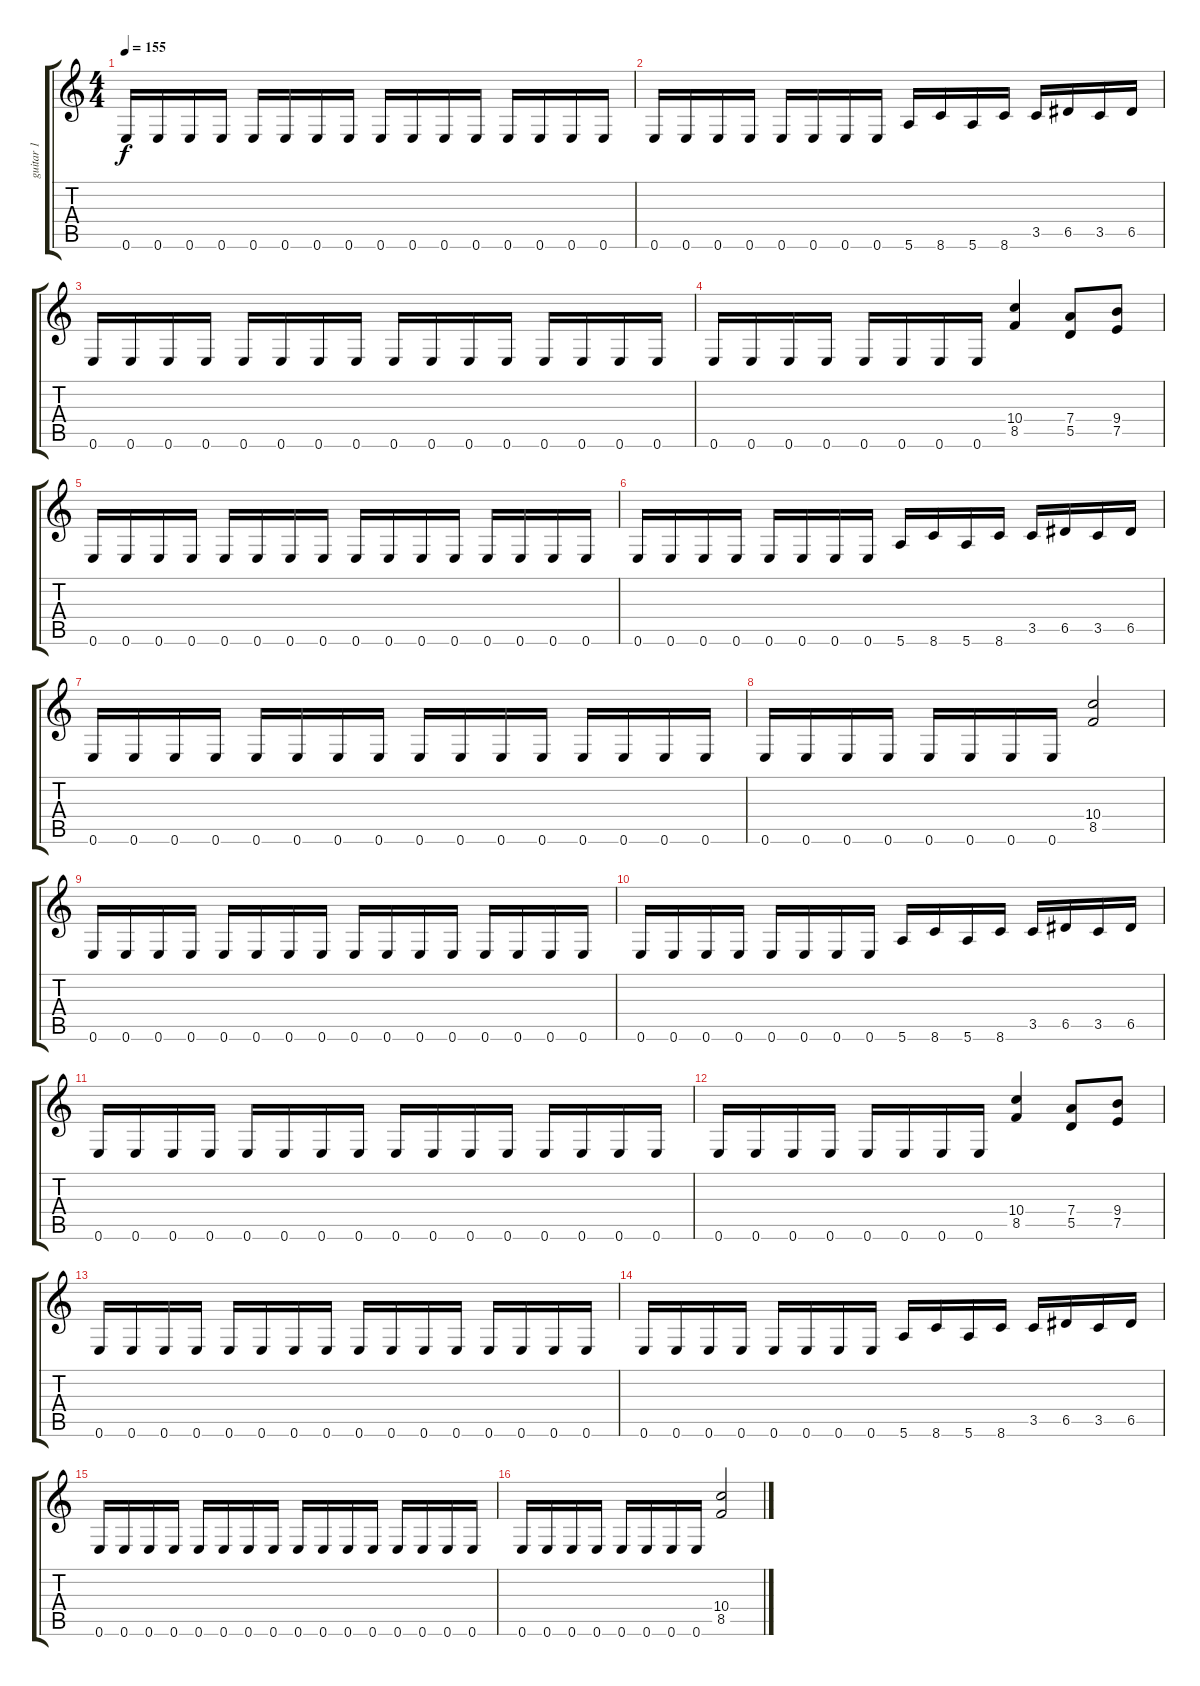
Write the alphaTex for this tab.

\track ("guitar 1" "guitar 1") {instrument distortionguitar}
\staff {score tabs}
\tuning (E4 B3 G3 D3 A2 E2) {hide}
\ts (4 4)
\tempo 155
\clef g2
\ks c
0.6.16{dy f} 0.6.16 0.6.16 0.6.16 0.6.16 0.6.16 0.6.16 0.6.16 0.6.16 0.6.16 0.6.16 0.6.16 0.6.16 0.6.16 0.6.16 0.6.16 |
0.6.16 0.6.16 0.6.16 0.6.16 0.6.16 0.6.16 0.6.16 0.6.16 5.6.16 8.6.16 5.6.16 8.6.16 3.5.16 6.5.16 3.5.16 6.5.16 |
0.6.16 0.6.16 0.6.16 0.6.16 0.6.16 0.6.16 0.6.16 0.6.16 0.6.16 0.6.16 0.6.16 0.6.16 0.6.16 0.6.16 0.6.16 0.6.16 |
0.6.16 0.6.16 0.6.16 0.6.16 0.6.16 0.6.16 0.6.16 0.6.16 (10.4 8.5).4 (7.4 5.5).8 (9.4 7.5).8 |
0.6.16 0.6.16 0.6.16 0.6.16 0.6.16 0.6.16 0.6.16 0.6.16 0.6.16 0.6.16 0.6.16 0.6.16 0.6.16 0.6.16 0.6.16 0.6.16 |
0.6.16 0.6.16 0.6.16 0.6.16 0.6.16 0.6.16 0.6.16 0.6.16 5.6.16 8.6.16 5.6.16 8.6.16 3.5.16 6.5.16 3.5.16 6.5.16 |
0.6.16 0.6.16 0.6.16 0.6.16 0.6.16 0.6.16 0.6.16 0.6.16 0.6.16 0.6.16 0.6.16 0.6.16 0.6.16 0.6.16 0.6.16 0.6.16 |
0.6.16 0.6.16 0.6.16 0.6.16 0.6.16 0.6.16 0.6.16 0.6.16 (10.4 8.5).2 |
0.6.16 0.6.16 0.6.16 0.6.16 0.6.16 0.6.16 0.6.16 0.6.16 0.6.16 0.6.16 0.6.16 0.6.16 0.6.16 0.6.16 0.6.16 0.6.16 |
0.6.16 0.6.16 0.6.16 0.6.16 0.6.16 0.6.16 0.6.16 0.6.16 5.6.16 8.6.16 5.6.16 8.6.16 3.5.16 6.5.16 3.5.16 6.5.16 |
0.6.16 0.6.16 0.6.16 0.6.16 0.6.16 0.6.16 0.6.16 0.6.16 0.6.16 0.6.16 0.6.16 0.6.16 0.6.16 0.6.16 0.6.16 0.6.16 |
0.6.16 0.6.16 0.6.16 0.6.16 0.6.16 0.6.16 0.6.16 0.6.16 (10.4 8.5).4 (7.4 5.5).8 (9.4 7.5).8 |
0.6.16 0.6.16 0.6.16 0.6.16 0.6.16 0.6.16 0.6.16 0.6.16 0.6.16 0.6.16 0.6.16 0.6.16 0.6.16 0.6.16 0.6.16 0.6.16 |
0.6.16 0.6.16 0.6.16 0.6.16 0.6.16 0.6.16 0.6.16 0.6.16 5.6.16 8.6.16 5.6.16 8.6.16 3.5.16 6.5.16 3.5.16 6.5.16 |
0.6.16 0.6.16 0.6.16 0.6.16 0.6.16 0.6.16 0.6.16 0.6.16 0.6.16 0.6.16 0.6.16 0.6.16 0.6.16 0.6.16 0.6.16 0.6.16 |
0.6.16 0.6.16 0.6.16 0.6.16 0.6.16 0.6.16 0.6.16 0.6.16 (10.4 8.5).2
